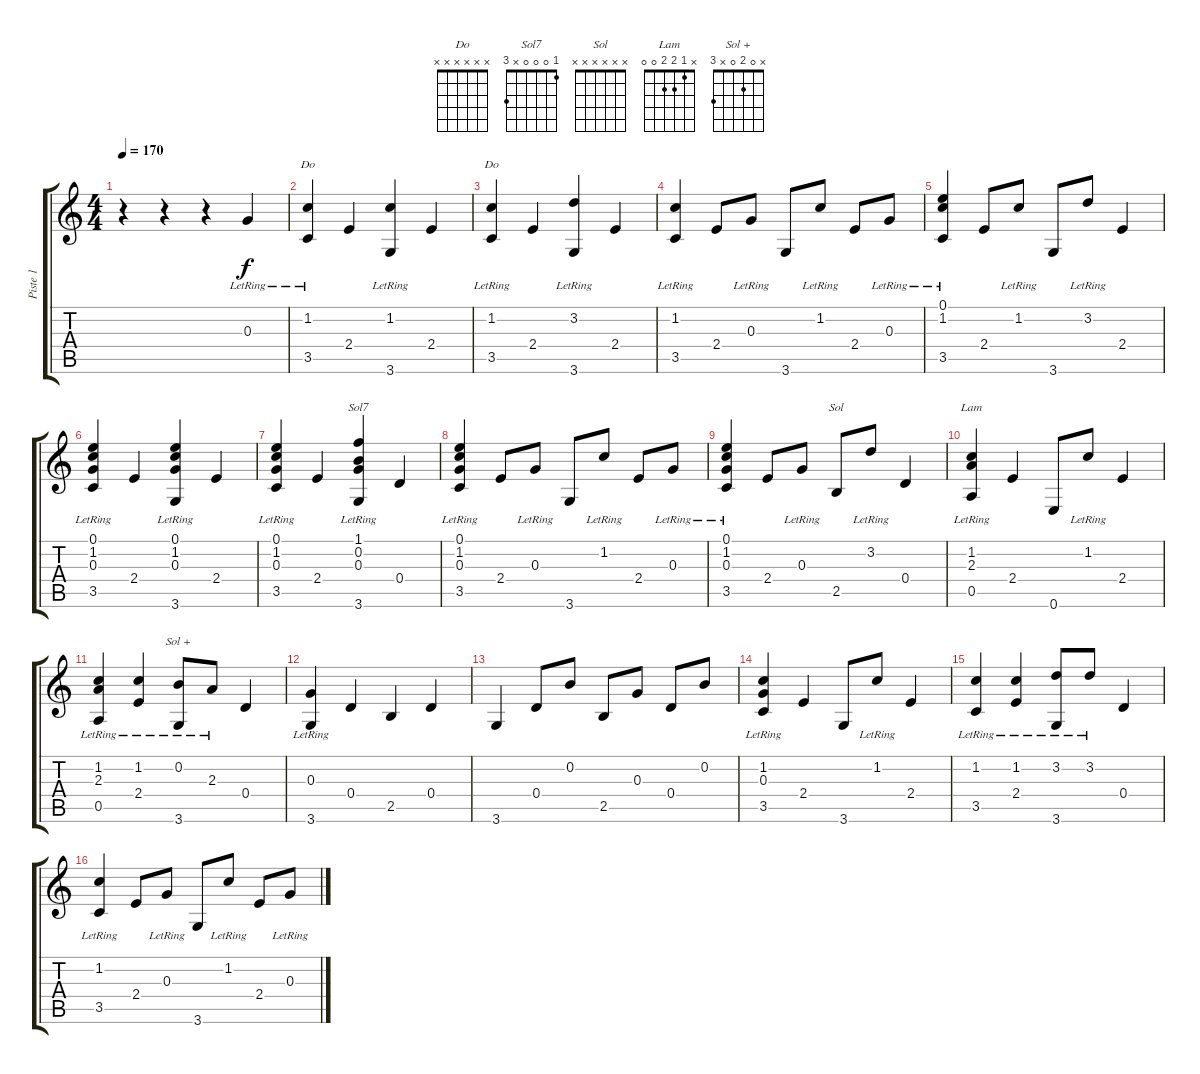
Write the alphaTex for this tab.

\track ("Piste 1" "Piste 1") {instrument electricbasspick}
\staff {score tabs}
\tuning (E4 B3 G3 D3 A2 E2) {hide}
\chord ("Do" x 1 0 2 3 3)
\chord ("Do" x x x x x x)
\chord ("Sol7" 1 0 0 0 x 3)
\chord ("Sol" x x x x x x)
\chord ("Lam" x 1 2 2 0 0)
\chord ("Sol +" x 0 2 0 x 3)
\ts (4 4)
\tempo 170
\clef g2
\ks c
r.4{dy f instrument electricbasspick} r.4 r.4 0.3{lr}.4 |
(1.2{lr} 3.5).4{ch "Do"} 2.4.4 (1.2{lr} 3.6).4 2.4.4 |
(1.2{lr} 3.5).4{ch "Do"} 2.4.4 (3.2{lr} 3.6).4 2.4.4 |
(1.2{lr} 3.5).4 2.4.8 0.3{lr}.8 3.6.8 1.2{lr}.8 2.4.8 0.3{lr}.8 |
(0.1{lr} 1.2{lr} 3.5).4 2.4.8 1.2{lr}.8 3.6.8 3.2{lr}.8 2.4.4 |
(0.1{lr} 1.2{lr} 0.3{lr} 3.5).4 2.4.4 (0.1{lr} 1.2{lr} 0.3{lr} 3.6).4 2.4.4 |
(0.1{lr} 1.2{lr} 0.3{lr} 3.5).4 2.4.4 (1.1{lr} 0.2{lr} 0.3{lr} 3.6).4{ch "Sol7"} 0.4.4 |
(0.1{lr} 1.2{lr} 0.3{lr} 3.5).4 2.4.8 0.3{lr}.8 3.6.8 1.2{lr}.8 2.4.8 0.3{lr}.8 |
(0.1{lr} 1.2{lr} 0.3{lr} 3.5).4 2.4.8 0.3{lr}.8 2.5.8{ch "Sol"} 3.2{lr}.8 0.4.4 |
(1.2{lr} 2.3{lr} 0.5).4{ch "Lam"} 2.4.4 0.6.8 1.2{lr}.8 2.4.4 |
(1.2{lr} 2.3{lr} 0.5).4 (1.2{lr} 2.4).4 (0.2{lr} 3.6).8{ch "Sol +"} 2.3{lr}.8 0.4.4 |
(0.3{lr} 3.6).4 0.4.4 2.5.4 0.4.4 |
3.6.4 0.4.8 0.2.8 2.5.8 0.3.8 0.4.8 0.2.8 |
(1.2{lr} 0.3{lr} 3.5).4 2.4.4 3.6.8 1.2{lr}.8 2.4.4 |
(1.2{lr} 3.5).4 (1.2{lr} 2.4).4 (3.2{lr} 3.6).8 3.2{lr}.8 0.4.4 |
(1.2{lr} 3.5).4 2.4.8 0.3{lr}.8 3.6.8 1.2{lr}.8 2.4.8 0.3{lr}.8
